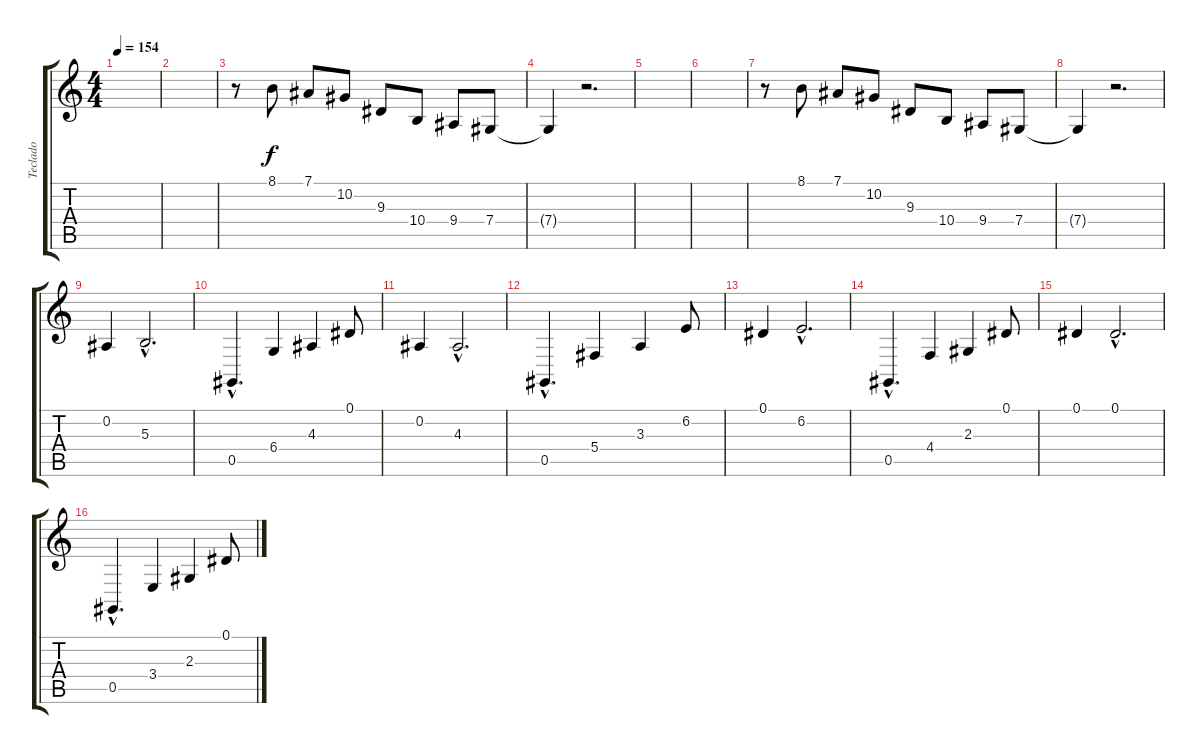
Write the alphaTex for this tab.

\track ("Teclado" "Teclado") {instrument harpsichord}
\staff {score tabs}
\tuning (Eb4 Bb3 Gb3 Db3 Ab2 Eb2) {hide}
\ts (4 4)
\tempo 154
\clef g2
\ks c
|
|
r.8 8.1.8{volume 13 balance 2} 7.1.8 10.2.8 9.3.8 10.4.8 9.4.8 7.4.8 |
7.4{t}.4 r.2{d} |
|
|
r.8 8.1.8{volume 13 balance 2} 7.1.8 10.2.8 9.3.8 10.4.8 9.4.8 7.4.8 |
7.4{t}.4 r.2{d} |
0.2.4{volume 11 balance 15} 5.3{hac}.2{d} |
0.5{hac}.4{d} 6.4.4 4.3.4 0.1.8 |
0.2.4 4.3{hac}.2{d} |
0.5{hac}.4{d volume 9} 5.4.4 3.3.4 6.2.8 |
0.1.4 6.2{hac}.2{d} |
0.5{hac}.4{d} 4.4.4 2.3.4 0.1.8 |
0.1.4 0.1{hac}.2{d} |
0.5{hac}.4{d} 3.4.4 2.3.4 0.1.8
